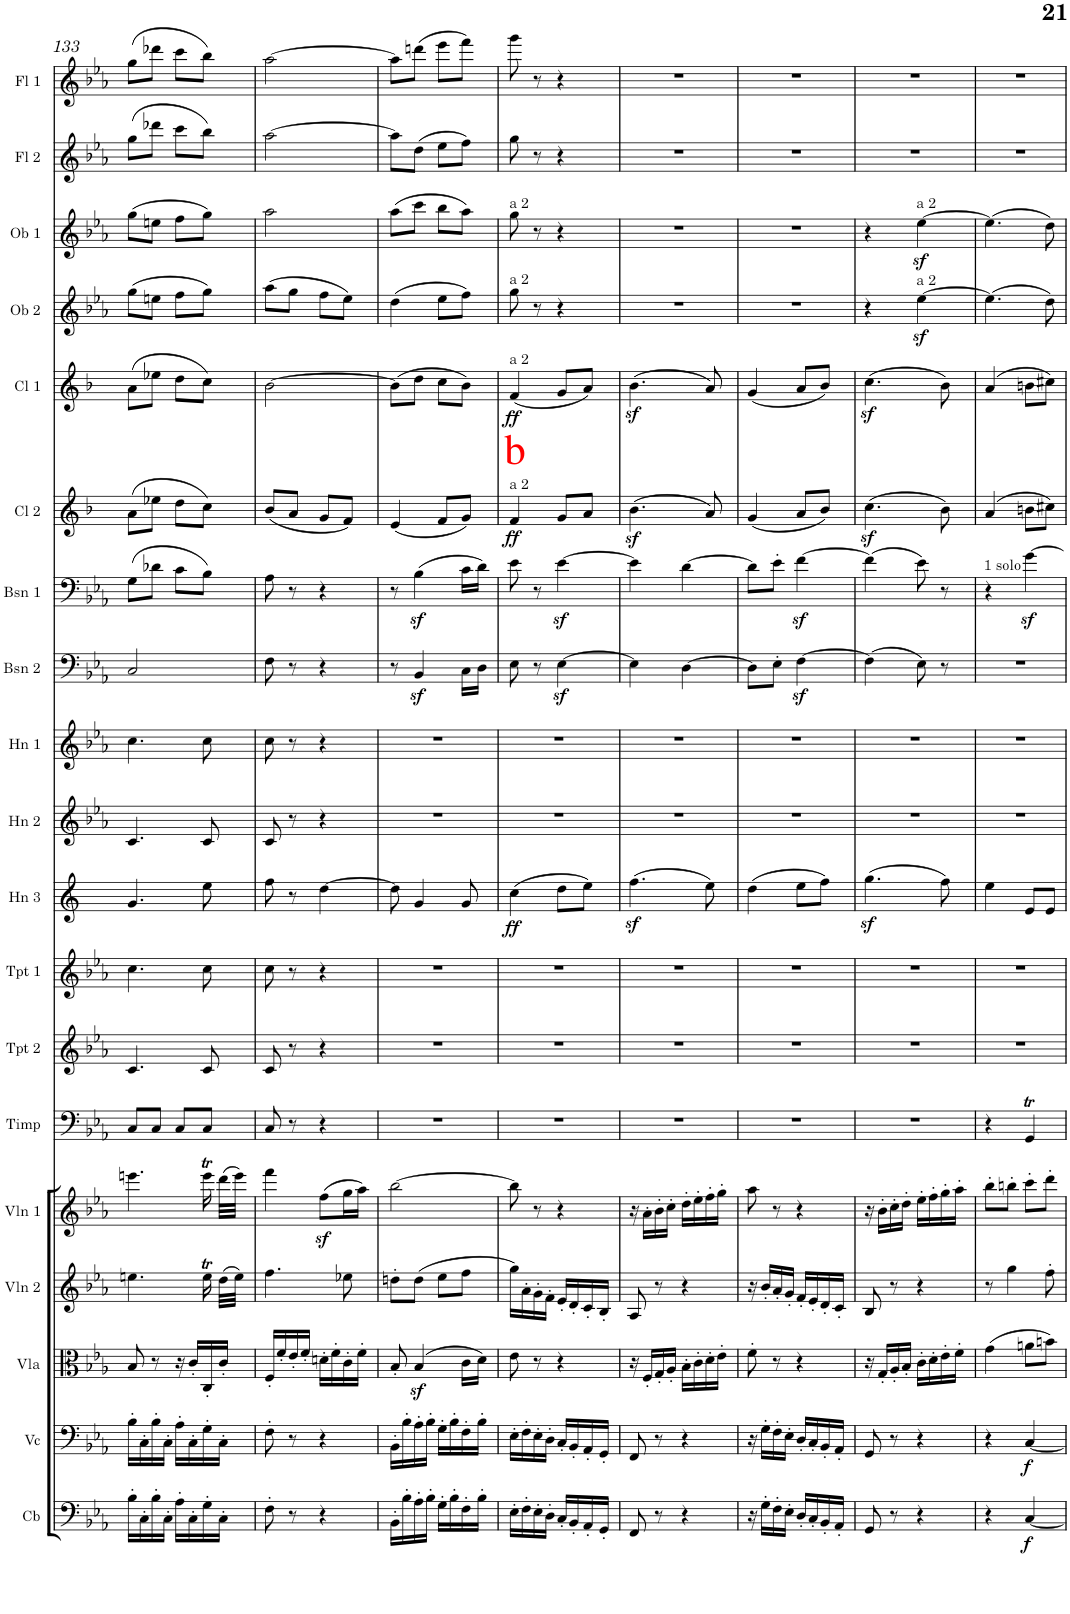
**kern	**dynam	**kern	**dynam	**kern	**kern	**kern	**kern	**kern	**kern	**kern	**dynam	**kern	**kern	**kern	**kern	**kern	**dynam	**kern	**text	**dynam	**kern	**kern	**kern	**kern
*part19	*part19	*part18	*part18	*part17	*part16	*part15	*part14	*part13	*part12	*part11	*part11	*part10	*part9	*part8	*part7	*part6	*part6	*part5	*part5	*part5	*part4	*part3	*part2	*part1
*staff19	*staff19	*staff18	*staff18	*staff17	*staff16	*staff15	*staff14	*staff13	*staff12	*staff11	*staff11	*staff10	*staff9	*staff8	*staff7	*staff6	*staff6	*staff5	*staff5	*staff5	*staff4	*staff3	*staff2	*staff1
*I"Contrabass	*	*I"Violoncello	*	*I"Viola	*I"Violin 2	*I"Violin 1	*I"Timpani	*I"C Trumpet 2	*I"C Trumpet 1	*I"Eb Horn 3	*	*I"C Horn 2	*I"C Horn 1	*I"Bassoon 2	*I"Bassoon 1	*I"Bb Clarinet 2	*	*I"Bb Clarinet 1	*	*	*I"Oboe 2	*I"Oboe 1	*I"Flute 2	*I"Flute 1
*I'Cb	*	*I'Vc	*	*I'Vla	*I'Vln 2	*I'Vln 1	*I'Timp	*I'Tpt 2	*I'Tpt 1	*I'Hn 3	*	*I'Hn 2	*I'Hn 1	*I'Bsn 2	*I'Bsn 1	*I'Cl 2	*	*I'Cl 1	*	*	*I'Ob 2	*I'Ob 1	*I'Fl 2	*I'Fl 1
!!LO:PB:g=z
*clefF4	*	*clefF4	*	*clefC3	*clefG2	*clefG2	*clefF4	*clefG2	*clefG2	*clefG2	*	*clefG2	*clefG2	*clefF4	*clefF4	*clefG2	*	*clefG2	*	*	*clefG2	*clefG2	*clefG2	*clefG2
*Trd7c12	*	*	*	*	*	*	*	*Trd1c2	*Trd1c2	*Trd5c9	*	*Trd7c12	*Trd7c12	*	*	*Trd1c2	*	*Trd1c2	*	*	*	*	*	*
*k[b-e-a-]	*	*k[b-e-a-]	*	*k[b-e-a-]	*k[b-e-a-]	*k[b-e-a-]	*k[b-e-a-]	*k[b-e-a-]	*k[b-e-a-]	*k[]	*	*k[b-e-a-]	*k[b-e-a-]	*k[b-e-a-]	*k[b-e-a-]	*k[b-]	*	*k[b-]	*	*	*k[b-e-a-]	*k[b-e-a-]	*k[b-e-a-]	*k[b-e-a-]
*M2/4	*	*M2/4	*	*M2/4	*M2/4	*M2/4	*M2/4	*M2/4	*M2/4	*M2/4	*	*M2/4	*M2/4	*M2/4	*M2/4	*M2/4	*	*M2/4	*	*	*M2/4	*M2/4	*M2/4	*M2/4
=133	=133	=133	=133	=133	=133	=133	=133	=133	=133	=133	=133	=133	=133	=133	=133	=133	=133	=133	=133	=133	=133	=133	=133	=133
16B-'\LL	.	16B-'\LL	.	8B-/	4.een\	4.eeen\	8C/L	4.c/	4.cc\	4.g/	.	4.c/	4.cc\	2C/	(8G\L	(8a\L	.	(8a\L	.	.	(8gg\L	(8gg\L	(8gg\L	(8gg\L
16C'\	.	16C'\	.	.	.	.	.	.	.	.	.	.	.	.	.	.	.	.	.	.	.	.	.	.
16B-'\	.	16B-'\	.	8r	.	.	8C/J	.	.	.	.	.	.	.	8d-X\J	8ee-X\J	.	8ee-X\J	.	.	8een\J	8een\J	8ddd-X\J	8ddd-X\J
16C'\JJ	.	16C'\JJ	.	.	.	.	.	.	.	.	.	.	.	.	.	.	.	.	.	.	.	.	.	.
16A-'\LL	.	16A-'\LL	.	16r	.	.	8C/L	.	.	.	.	.	.	.	8c\L	8dd\L	.	8dd\L	.	.	8ff\L	8ff\L	8ccc\L	8ccc\L
16C'\	.	16C'\	.	16c'/LL	.	.	.	.	.	.	.	.	.	.	.	.	.	.	.	.	.	.	.	.
16G'\	.	16G'\	.	16C'/	16eet\	16eeet\	8C/J	8c/	8cc\	8ee\	.	8c/	8cc\	.	8B-\J)	8cc\J)	.	8cc\J)	.	.	8gg\J)	8gg\J)	8bb-\J)	8bb-\J)
16C'\JJ	.	16C'\JJ	.	16c'/JJ	(32dd\LLL	(32ddd\LLL	.	.	.	.	.	.	.	.	.	.	.	.	.	.	.	.	.	.
.	.	.	.	.	32ee\JJJ)	32eee\JJJ)	.	.	.	.	.	.	.	.	.	.	.	.	.	.	.	.	.	.
=134	=134	=134	=134	=134	=134	=134	=134	=134	=134	=134	=134	=134	=134	=134	=134	=134	=134	=134	=134	=134	=134	=134	=134	=134
8F'\	.	8F'\	.	16F'/LL	4.ff\	4fff\	8C/	8c/	8cc\	8ff\	.	8c/	8cc\	8F\	8A-\	(8b-/L	.	[2b-\	.	.	(8aa-\L	2aa-\	[2aa-\	[2aa-\
.	.	.	.	16f'/	.	.	.	.	.	.	.	.	.	.	.	.	.	.	.	.	.	.	.	.
8r	.	8r	.	16e-'/	.	.	8r	8r	8r	8r	.	8r	8r	8r	8r	8a/J	.	.	.	.	8gg\J	.	.	.
.	.	.	.	16f'/JJ	.	.	.	.	.	.	.	.	.	.	.	.	.	.	.	.	.	.	.	.
4r	.	4r	.	16dn'\LL	.	(8ffz<\L	4r	4r	4r	[4dd\	.	4r	4r	4r	4r	8g/L	.	.	.	.	8ff\L	.	.	.
.	.	.	.	16f'\	.	.	.	.	.	.	.	.	.	.	.	.	.	.	.	.	.	.	.	.
.	.	.	.	16c'\	8ee-X\	16gg\L	.	.	.	.	.	.	.	.	.	8f/J)	.	.	.	.	8ee-\J)	.	.	.
.	.	.	.	16f'\JJ	.	16aa-\JJ)	.	.	.	.	.	.	.	.	.	.	.	.	.	.	.	.	.	.
=135	=135	=135	=135	=135	=135	=135	=135	=135	=135	=135	=135	=135	=135	=135	=135	=135	=135	=135	=135	=135	=135	=135	=135	=135
16BB-'\LL	.	16BB-'\LL	.	8B-'/	8ddn'\L	[2bb-\	2r	2r	2r	8dd\]	.	2r	2r	8r	8r	(4e/	.	(8b-\L]	.	.	(4dd\	(8aa-\L	8aa-\L]	8aa-\L]
16B-'\	.	16B-'\	.	.	.	.	.	.	.	.	.	.	.	.	.	.	.	.	.	.	.	.	.	.
16A-'\	.	16A-'\	.	(4B-z</	(8dd\J	.	.	.	.	4g/	.	.	.	4BB-z</	(4B-z<\	.	.	8dd\J	.	.	.	8ccc\J	(8dd\J	(8dddn\J
16B-'\JJ	.	16B-'\JJ	.	.	.	.	.	.	.	.	.	.	.	.	.	.	.	.	.	.	.	.	.	.
16G'\LL	.	16G'\LL	.	.	8ee-\L	.	.	.	.	.	.	.	.	.	.	8f/L	.	8cc\L	.	.	8ee-\L	8bb-\L	8ee-\L	8eee-\L
16B-'\	.	16B-'\	.	.	.	.	.	.	.	.	.	.	.	.	.	.	.	.	.	.	.	.	.	.
16F'\	.	16F'\	.	16c\LL	8ff\J	.	.	.	.	8g/	.	.	.	16C\LL	16c\LL	8g/J)	.	8b-\J)	.	.	8ff\J)	8aa-\J)	8ff\J)	8fff\J)
16B-'\JJ	.	16B-'\JJ	.	16d\JJ)	.	.	.	.	.	.	.	.	.	16D\JJ	16d\JJ)	.	.	.	.	.	.	.	.	.
=136	=136	=136	=136	=136	=136	=136	=136	=136	=136	=136	=136	=136	=136	=136	=136	=136	=136	=136	=136	=136	=136	=136	=136	=136
!	!	!	!	!	!	!	!	!	!	!	!	!	!	!	!	!	!	!	!	!	!	!LO:TX:a:t=a 2	!	!
!	!	!	!	!	!	!	!	!	!	!	!	!	!	!	!	!	!	!	!	!	!LO:TX:a:t=a 2	!	!	!
!	!	!	!	!	!	!	!	!	!	!	!	!	!	!	!	!	!	!LO:TX:a:t=a 2	!	!	!	!	!	!
!	!	!	!	!	!	!	!	!	!	!	!	!	!	!	!	!LO:TX:a:t=a 2	!	!	!	!	!	!	!	!
!	!	!	!	!	!	!	!	!	!	!	!LO:DY:b	!	!	!	!	!	!LO:DY:b	!	!LO:LY:b:color=#FF0000	!LO:DY:b	!	!	!	!
16E-'\LL	.	16E-'\LL	.	8e-\	16gg\LL)	8bb-\]	2r	2r	2r	(4cc\	ff	2r	2r	8E-\	8e-\	4f/	ff	(4f/	b	ff	8gg\	8gg\	8gg\	8ggg\
16F'\	.	16F'\	.	.	16a-'\	.	.	.	.	.	.	.	.	.	.	.	.	.	.	.	.	.	.	.
16E-'\	.	16E-'\	.	8r	16g'\	8r	.	.	.	.	.	.	.	8r	8r	.	.	.	.	.	8r	8r	8r	8r
16D'\JJ	.	16D'\JJ	.	.	16f'\JJ	.	.	.	.	.	.	.	.	.	.	.	.	.	.	.	.	.	.	.
16C'/LL	.	16C'/LL	.	4r	16e-'/LL	4r	.	.	.	8dd\L	.	.	.	[4E-z<\	[4e-z<\	8g/L	.	8g/L	.	.	4r	4r	4r	4r
16BB-'/	.	16BB-'/	.	.	16d'/	.	.	.	.	.	.	.	.	.	.	.	.	.	.	.	.	.	.	.
16AA-'/	.	16AA-'/	.	.	16c'/	.	.	.	.	8ee\J)	.	.	.	.	.	8a/J	.	8a/J)	.	.	.	.	.	.
16GG'/JJ	.	16GG'/JJ	.	.	16B-'/JJ	.	.	.	.	.	.	.	.	.	.	.	.	.	.	.	.	.	.	.
=137	=137	=137	=137	=137	=137	=137	=137	=137	=137	=137	=137	=137	=137	=137	=137	=137	=137	=137	=137	=137	=137	=137	=137	=137
8FF/	.	8FF/	.	16r	8A-/	16r	2r	2r	2r	(4.ffz<\	.	2r	2r	4E-\]	4e-\]	(4.b-z<\	.	(4.b-z<\	.	.	2r	2r	2r	2r
.	.	.	.	16F'/LL	.	16a-'\LL	.	.	.	.	.	.	.	.	.	.	.	.	.	.	.	.	.	.
8r	.	8r	.	16G'/	8r	16b-'\	.	.	.	.	.	.	.	.	.	.	.	.	.	.	.	.	.	.
.	.	.	.	16A-'/JJ	.	16cc'\JJ	.	.	.	.	.	.	.	.	.	.	.	.	.	.	.	.	.	.
4r	.	4r	.	16B-'\LL	4r	16dd'\LL	.	.	.	.	.	.	.	[4D\	[4d\	.	.	.	.	.	.	.	.	.
.	.	.	.	16c'\	.	16ee-'\	.	.	.	.	.	.	.	.	.	.	.	.	.	.	.	.	.	.
.	.	.	.	16d'\	.	16ff'\	.	.	.	8ee\)	.	.	.	.	.	8a/)	.	8a/)	.	.	.	.	.	.
.	.	.	.	16e-'\JJ	.	16gg'\JJ	.	.	.	.	.	.	.	.	.	.	.	.	.	.	.	.	.	.
=138	=138	=138	=138	=138	=138	=138	=138	=138	=138	=138	=138	=138	=138	=138	=138	=138	=138	=138	=138	=138	=138	=138	=138	=138
16r	.	16r	.	8f'\	16r	8aa-\	2r	2r	2r	(4dd\	.	2r	2r	8D\L]	8d\L]	(4g/	.	(4g/	.	.	2r	2r	2r	2r
16G'\LL	.	16G'\LL	.	.	16b-'/LL	.	.	.	.	.	.	.	.	.	.	.	.	.	.	.	.	.	.	.
16F'\	.	16F'\	.	8r	16a-'/	8r	.	.	.	.	.	.	.	8E-'\J	8e-'\J	.	.	.	.	.	.	.	.	.
16E-'\JJ	.	16E-'\JJ	.	.	16g'/JJ	.	.	.	.	.	.	.	.	.	.	.	.	.	.	.	.	.	.	.
16D'/LL	.	16D'/LL	.	4r	16f'/LL	4r	.	.	.	8ee\L	.	.	.	[4Fz<\	[4fz<\	8a/L	.	8a/L	.	.	.	.	.	.
16C'/	.	16C'/	.	.	16e-'/	.	.	.	.	.	.	.	.	.	.	.	.	.	.	.	.	.	.	.
16BB-'/	.	16BB-'/	.	.	16d'/	.	.	.	.	8ff\J)	.	.	.	.	.	8b-/J)	.	8b-/J)	.	.	.	.	.	.
16AA-'/JJ	.	16AA-'/JJ	.	.	16c'/JJ	.	.	.	.	.	.	.	.	.	.	.	.	.	.	.	.	.	.	.
=139	=139	=139	=139	=139	=139	=139	=139	=139	=139	=139	=139	=139	=139	=139	=139	=139	=139	=139	=139	=139	=139	=139	=139	=139
8GG/	.	8GG/	.	16r	8B-/	16r	2r	2r	2r	(4.ggz<\	.	2r	2r	(4F\]	(4f\]	(4.ccz<\	.	(4.ccz<\	.	.	4r	4r	2r	2r
.	.	.	.	16G'/LL	.	16b-'\LL	.	.	.	.	.	.	.	.	.	.	.	.	.	.	.	.	.	.
8r	.	8r	.	16A-'/	8r	16cc'\	.	.	.	.	.	.	.	.	.	.	.	.	.	.	.	.	.	.
.	.	.	.	16B-'/JJ	.	16dd'\JJ	.	.	.	.	.	.	.	.	.	.	.	.	.	.	.	.	.	.
!	!	!	!	!	!	!	!	!	!	!	!	!	!	!	!	!	!	!	!	!	!	!LO:TX:a:t=a 2	!	!
!	!	!	!	!	!	!	!	!	!	!	!	!	!	!	!	!	!	!	!	!	!LO:TX:a:t=a 2	!	!	!
4r	.	4r	.	16c'\LL	4r	16ee-'\LL	.	.	.	.	.	.	.	8E-\)	8e-\)	.	.	.	.	.	[4ee-z<\	[4ee-z<\	.	.
.	.	.	.	16d'\	.	16ff'\	.	.	.	.	.	.	.	.	.	.	.	.	.	.	.	.	.	.
.	.	.	.	16e-'\	.	16gg'\	.	.	.	8ff\)	.	.	.	8r	8r	8b-\)	.	8b-\)	.	.	.	.	.	.
.	.	.	.	16f'\JJ	.	16aa-'\JJ	.	.	.	.	.	.	.	.	.	.	.	.	.	.	.	.	.	.
=140	=140	=140	=140	=140	=140	=140	=140	=140	=140	=140	=140	=140	=140	=140	=140	=140	=140	=140	=140	=140	=140	=140	=140	=140
!	!	!	!	!	!	!	!	!	!	!	!	!	!	!	!LO:TX:a:t=1 solo	!	!	!	!	!	!	!	!	!
4r	.	4r	.	(4g\	8r	8bb-'\L	4r	2r	2r	4ee\	.	2r	2r	2r	4r	(4a/	.	(4a/	.	.	(4.ee-\]	(4.ee-\]	2r	2r
.	.	.	.	.	4gg\	8bbn'\J	.	.	.	.	.	.	.	.	.	.	.	.	.	.	.	.	.	.
!	!LO:DY:b	!	!LO:DY:b	!	!	!	!	!	!	!	!	!	!	!	!	!	!	!	!	!	!	!	!	!
[4C/	f	[4C/	f	8an\L	.	8ccc'\L	4GGt/	.	.	8e/L	.	.	.	.	[4gz<\	8bn\L	.	8bn\L	.	.	.	.	.	.
.	.	.	.	8bn\J)	8ff'\	8ddd'\J	.	.	.	8e/J	.	.	.	.	.	8cc#X\J)	.	8cc#X\J)	.	.	8dd\)	8dd\)	.	.
=	=	=	=	=	=	=	=	=	=	=	=	=	=	=	=	=	=	=	=	=	=	=	=	=
*-	*-	*-	*-	*-	*-	*-	*-	*-	*-	*-	*-	*-	*-	*-	*-	*-	*-	*-	*-	*-	*-	*-	*-	*-
